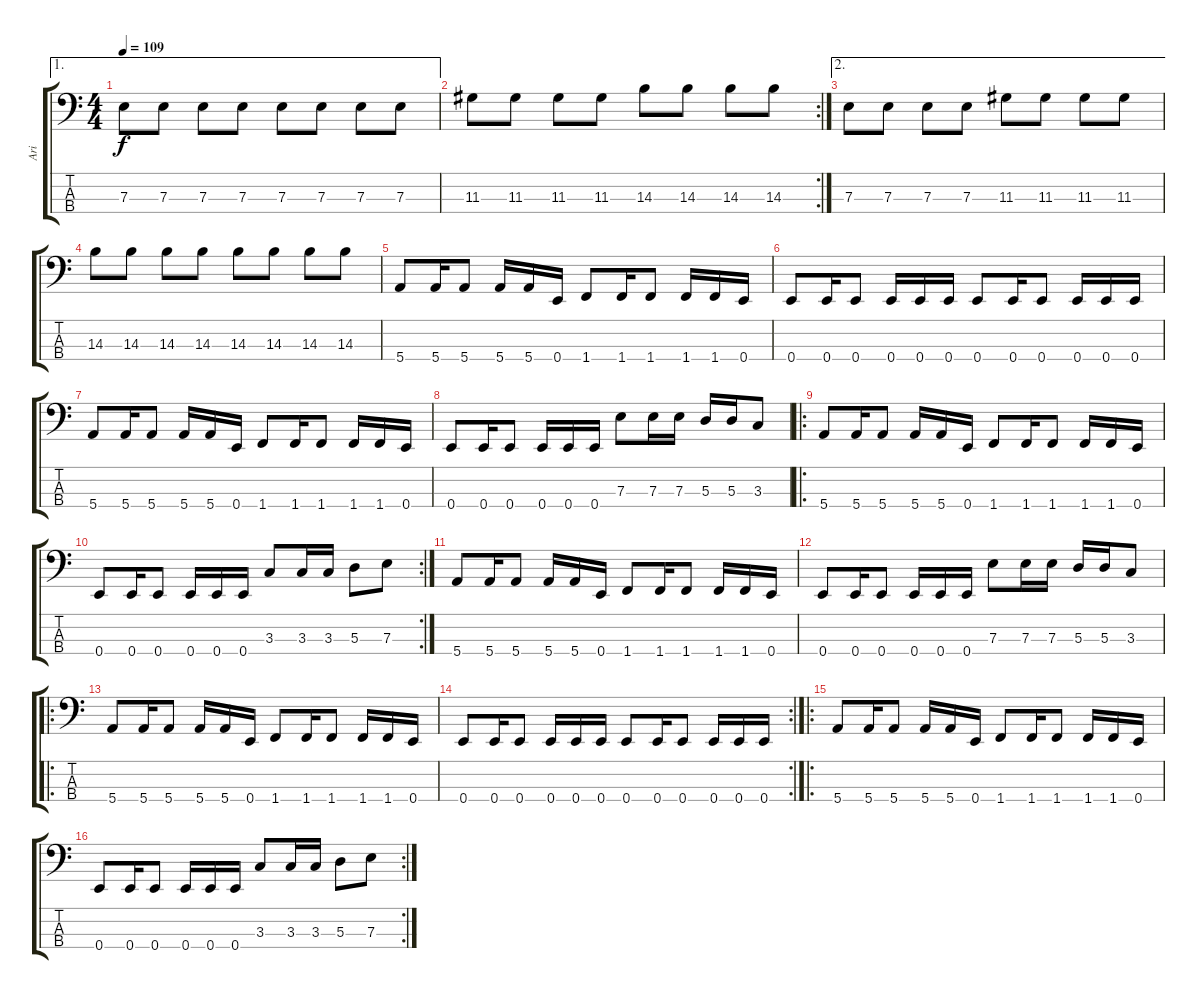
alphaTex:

\track ("Ari" "Ari") {instrument electricbassfinger}
\staff {score tabs}
\tuning (G2 D2 A1 E1) {hide}
\ae 1
\ts (4 4)
\tempo 109
\clef f4
\ks c
7.3.8{dy f} 7.3.8 7.3.8 7.3.8 7.3.8 7.3.8 7.3.8 7.3.8 |
\rc 2
11.3.8 11.3.8 11.3.8 11.3.8 14.3.8 14.3.8 14.3.8 14.3.8 |
\ae 2
7.3.8 7.3.8 7.3.8 7.3.8 11.3.8 11.3.8 11.3.8 11.3.8 |
14.3.8 14.3.8 14.3.8 14.3.8 14.3.8 14.3.8 14.3.8 14.3.8 |
5.4.8 5.4.16 5.4.8 5.4.16 5.4.16 0.4.16 1.4.8 1.4.16 1.4.8 1.4.16 1.4.16 0.4.16 |
0.4.8 0.4.16 0.4.8 0.4.16 0.4.16 0.4.16 0.4.8 0.4.16 0.4.8 0.4.16 0.4.16 0.4.16 |
5.4.8 5.4.16 5.4.8 5.4.16 5.4.16 0.4.16 1.4.8 1.4.16 1.4.8 1.4.16 1.4.16 0.4.16 |
0.4.8 0.4.16 0.4.8 0.4.16 0.4.16 0.4.16 7.3.8 7.3.16 7.3.16 5.3.16 5.3.16 3.3.8 |
\ro
5.4.8 5.4.16 5.4.8 5.4.16 5.4.16 0.4.16 1.4.8 1.4.16 1.4.8 1.4.16 1.4.16 0.4.16 |
\rc 2
0.4.8 0.4.16 0.4.8 0.4.16 0.4.16 0.4.16 3.3.8 3.3.16 3.3.16 5.3.8 7.3.8 |
5.4.8 5.4.16 5.4.8 5.4.16 5.4.16 0.4.16 1.4.8 1.4.16 1.4.8 1.4.16 1.4.16 0.4.16 |
0.4.8 0.4.16 0.4.8 0.4.16 0.4.16 0.4.16 7.3.8 7.3.16 7.3.16 5.3.16 5.3.16 3.3.8 |
\ro
5.4.8 5.4.16 5.4.8 5.4.16 5.4.16 0.4.16 1.4.8 1.4.16 1.4.8 1.4.16 1.4.16 0.4.16 |
\rc 2
0.4.8 0.4.16 0.4.8 0.4.16 0.4.16 0.4.16 0.4.8 0.4.16 0.4.8 0.4.16 0.4.16 0.4.16 |
\ro
5.4.8 5.4.16 5.4.8 5.4.16 5.4.16 0.4.16 1.4.8 1.4.16 1.4.8 1.4.16 1.4.16 0.4.16 |
\rc 2
0.4.8 0.4.16 0.4.8 0.4.16 0.4.16 0.4.16 3.3.8 3.3.16 3.3.16 5.3.8 7.3.8
